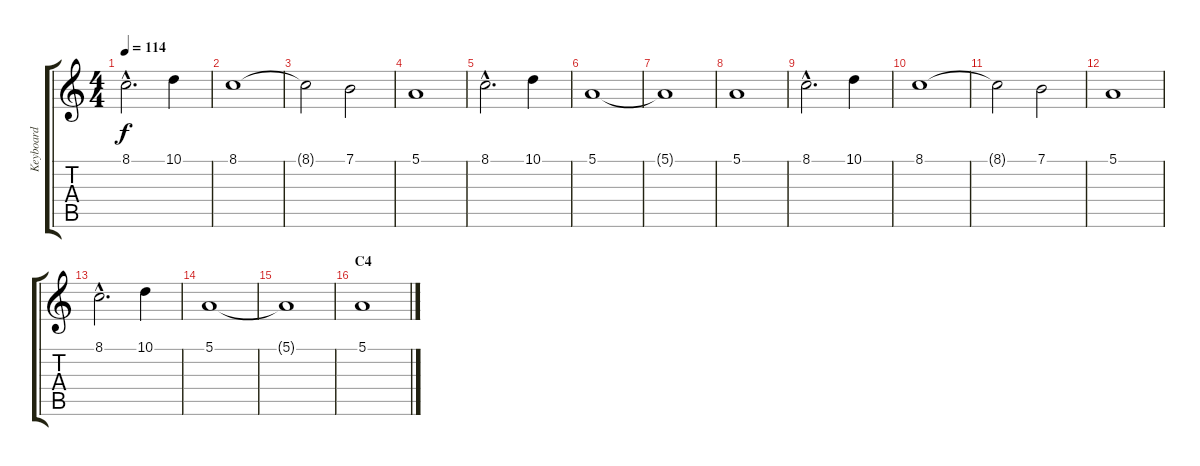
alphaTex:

\track ("Keyboard" "Keyboard") {instrument electricgrandpiano}
\staff {score tabs}
\tuning (E4 B3 G3 D3 A2 E2) {hide}
\ts (4 4)
\tempo 114
\clef g2
\ks c
8.1{hac}.2{d dy f} 10.1.4 |
8.1.1 |
8.1{t}.2 7.1.2 |
5.1.1 |
8.1{hac}.2{d} 10.1.4 |
5.1.1 |
5.1{t}.1 |
5.1.1 |
8.1{hac}.2{d} 10.1.4 |
8.1.1 |
8.1{t}.2 7.1.2 |
5.1.1 |
8.1{hac}.2{d} 10.1.4 |
5.1.1 |
5.1{t}.1 |
\section ("" "C4")
5.1.1
